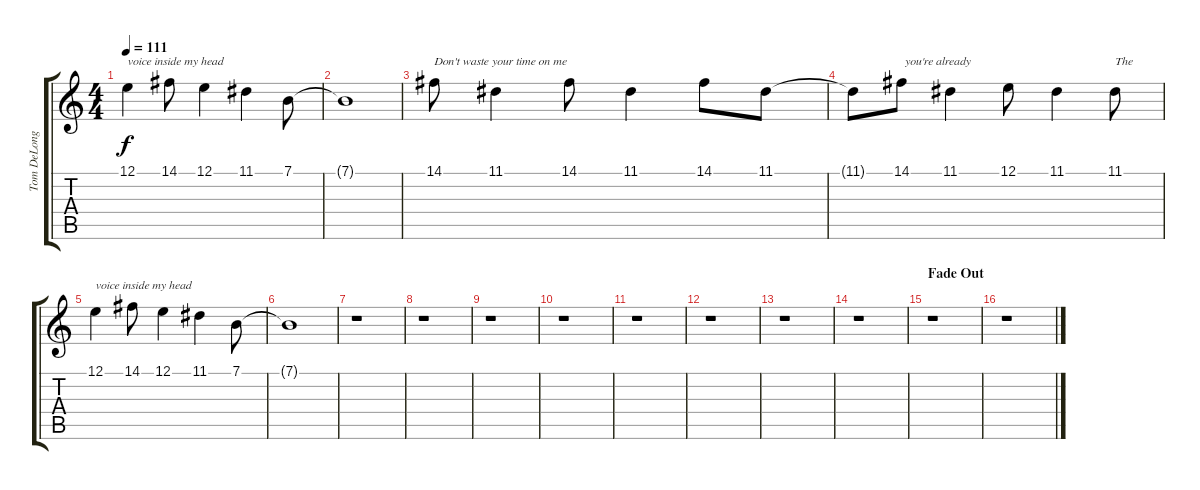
\track ("Tom DeLonge - Vocal" "Tom DeLong") {instrument lead8bassandlead}
\staff {score tabs}
\tuning (E4 B3 G3 D3 A2 E2) {hide}
\ts (4 4)
\tempo 111
\clef g2
\ks c
12.1.4{txt "voice inside my head " dy f} 14.1.8 12.1.4 11.1.4 7.1.8 |
7.1{t}.1 |
14.1.8{txt "Don't waste your time on me"} 11.1.4 14.1.8 11.1.4 14.1.8 11.1.8 |
11.1{t}.8 14.1.8{txt " you're already "} 11.1.4 12.1.8 11.1.4 11.1.8{txt "The "} |
12.1.4{txt "voice inside my head "} 14.1.8 12.1.4 11.1.4 7.1.8 |
7.1{t}.1 |
r.1 |
r.1 |
r.1 |
r.1 |
r.1 |
r.1 |
r.1 |
r.1 |
\section ("" "Fade Out")
r.1 |
r.1
